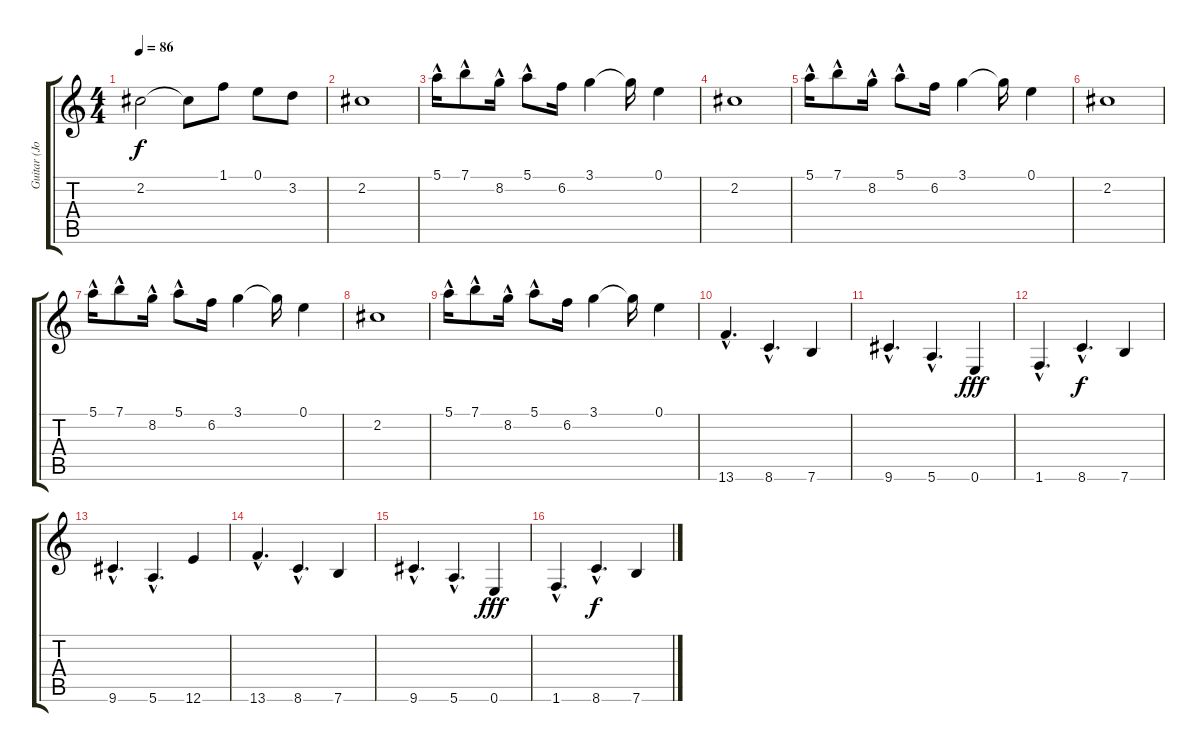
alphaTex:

\track ("Guitar (Johnny)" "Guitar (Jo") {instrument overdrivenguitar}
\staff {score tabs}
\tuning (E4 B3 G3 D3 A2 E2) {hide}
\ts (4 4)
\tempo 86
\clef g2
\ks c
2.2{t}.2{dy f} 2.2{t}.8 1.1.8 0.1.8 3.2.8 |
2.2.1 |
5.1{hac}.16 7.1{hac}.8 8.2{hac}.16 5.1{hac}.8 6.2.16 3.1.4 3.1{t}.16 0.1.4 |
2.2.1 |
5.1{hac}.16 7.1{hac}.8 8.2{hac}.16 5.1{hac}.8 6.2.16 3.1.4 3.1{t}.16 0.1.4 |
2.2.1 |
5.1{hac}.16 7.1{hac}.8 8.2{hac}.16 5.1{hac}.8 6.2.16 3.1.4 3.1{t}.16 0.1.4 |
2.2.1 |
5.1{hac}.16 7.1{hac}.8 8.2{hac}.16 5.1{hac}.8 6.2.16 3.1.4 3.1{t}.16 0.1.4 |
13.6{hac}.4{d volume 16 instrument overdrivenguitar} 8.6{hac}.4{d} 7.6.4 |
9.6{hac}.4{d} 5.6{hac}.4{d} 0.6.4{dy fff} |
1.6{hac}.4{d} 8.6{hac}.4{d dy f} 7.6.4 |
9.6{hac}.4{d} 5.6{hac}.4{d} 12.6.4 |
13.6{hac}.4{d} 8.6{hac}.4{d} 7.6.4 |
9.6{hac}.4{d} 5.6{hac}.4{d} 0.6.4{dy fff} |
1.6{hac}.4{d} 8.6{hac}.4{d dy f} 7.6.4
